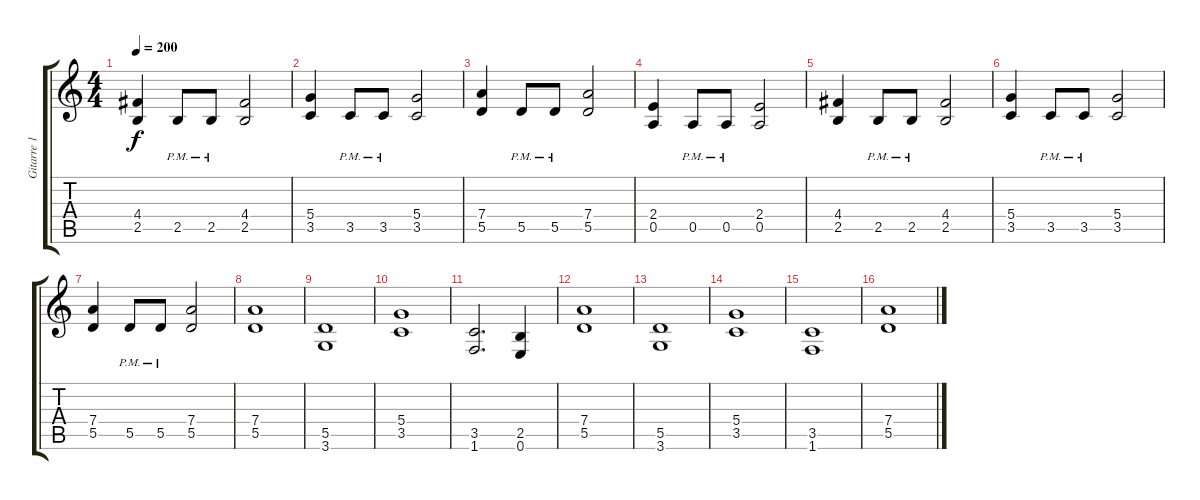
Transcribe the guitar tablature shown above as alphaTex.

\track ("Gitarre 1" "Gitarre 1") {instrument distortionguitar}
\staff {score tabs}
\tuning (E4 B3 G3 D3 A2 E2) {hide}
\ts (4 4)
\tempo 200
\clef g2
\ks c
(4.4 2.5).4{dy f} 2.5{pm}.8 2.5{pm}.8 (4.4 2.5).2 |
(5.4 3.5).4 3.5{pm}.8 3.5{pm}.8 (5.4 3.5).2 |
(7.4 5.5).4 5.5{pm}.8 5.5{pm}.8 (7.4 5.5).2 |
(2.4 0.5).4 0.5{pm}.8 0.5{pm}.8 (2.4 0.5).2 |
(4.4 2.5).4 2.5{pm}.8 2.5{pm}.8 (4.4 2.5).2 |
(5.4 3.5).4 3.5{pm}.8 3.5{pm}.8 (5.4 3.5).2 |
(7.4 5.5).4 5.5{pm}.8 5.5{pm}.8 (7.4 5.5).2 |
(7.4 5.5).1 |
(5.5 3.6).1 |
(5.4 3.5).1 |
(3.5 1.6).2{d} (2.5 0.6).4 |
(7.4 5.5).1 |
(5.5 3.6).1 |
(5.4 3.5).1 |
(3.5 1.6).1 |
(7.4 5.5).1
